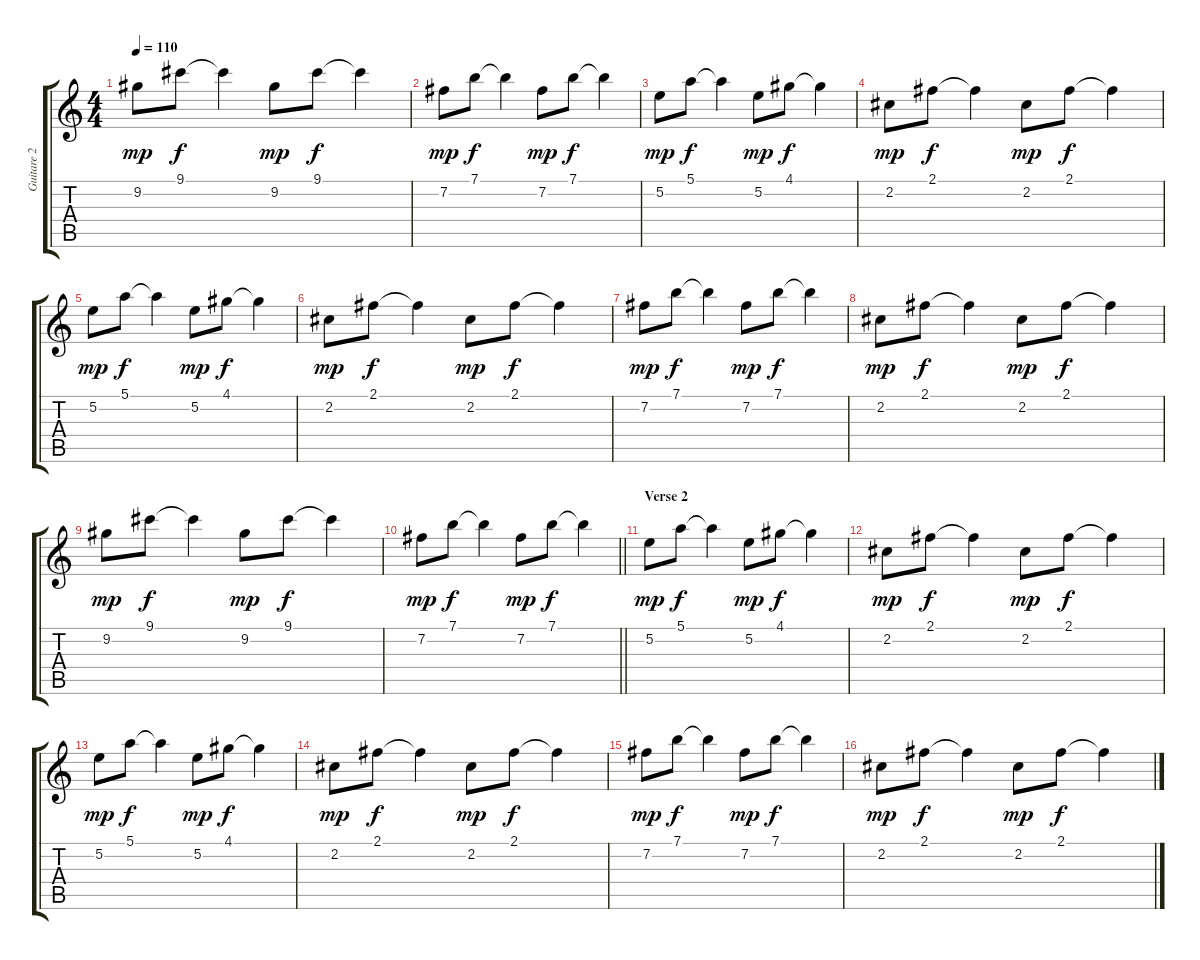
\track ("Guitare 2 (Manu)" "Guitare 2 ") {instrument electricguitarjazz}
\staff {score tabs}
\tuning (E4 B3 G3 D3 A2 E2) {hide}
\ts (4 4)
\tempo 110
\clef g2
\ks c
9.2.8{dy mp} 9.1.8{dy f} 9.1{t}.4 9.2.8{dy mp} 9.1.8{dy f} 9.1{t}.4 |
7.2.8{dy mp} 7.1.8{dy f} 7.1{t}.4 7.2.8{dy mp} 7.1.8{dy f} 7.1{t}.4 |
5.2.8{dy mp} 5.1.8{dy f} 5.1{t}.4 5.2.8{dy mp} 4.1.8{dy f} 4.1{t}.4 |
2.2.8{dy mp} 2.1.8{dy f} 2.1{t}.4 2.2.8{dy mp} 2.1.8{dy f} 2.1{t}.4 |
5.2.8{dy mp} 5.1.8{dy f} 5.1{t}.4 5.2.8{dy mp} 4.1.8{dy f} 4.1{t}.4 |
2.2.8{dy mp} 2.1.8{dy f} 2.1{t}.4 2.2.8{dy mp} 2.1.8{dy f} 2.1{t}.4 |
7.2.8{dy mp} 7.1.8{dy f} 7.1{t}.4 7.2.8{dy mp} 7.1.8{dy f} 7.1{t}.4 |
2.2.8{dy mp} 2.1.8{dy f} 2.1{t}.4 2.2.8{dy mp} 2.1.8{dy f} 2.1{t}.4 |
9.2.8{dy mp} 9.1.8{dy f} 9.1{t}.4 9.2.8{dy mp} 9.1.8{dy f} 9.1{t}.4 |
\barLineRight lightlight
7.2.8{dy mp} 7.1.8{dy f} 7.1{t}.4 7.2.8{dy mp} 7.1.8{dy f} 7.1{t}.4 |
\section ("" "Verse 2")
5.2.8{dy mp} 5.1.8{dy f} 5.1{t}.4 5.2.8{dy mp} 4.1.8{dy f} 4.1{t}.4 |
2.2.8{dy mp} 2.1.8{dy f} 2.1{t}.4 2.2.8{dy mp} 2.1.8{dy f} 2.1{t}.4 |
5.2.8{dy mp} 5.1.8{dy f} 5.1{t}.4 5.2.8{dy mp} 4.1.8{dy f} 4.1{t}.4 |
2.2.8{dy mp} 2.1.8{dy f} 2.1{t}.4 2.2.8{dy mp} 2.1.8{dy f} 2.1{t}.4 |
7.2.8{dy mp} 7.1.8{dy f} 7.1{t}.4 7.2.8{dy mp} 7.1.8{dy f} 7.1{t}.4 |
2.2.8{dy mp} 2.1.8{dy f} 2.1{t}.4 2.2.8{dy mp} 2.1.8{dy f} 2.1{t}.4
